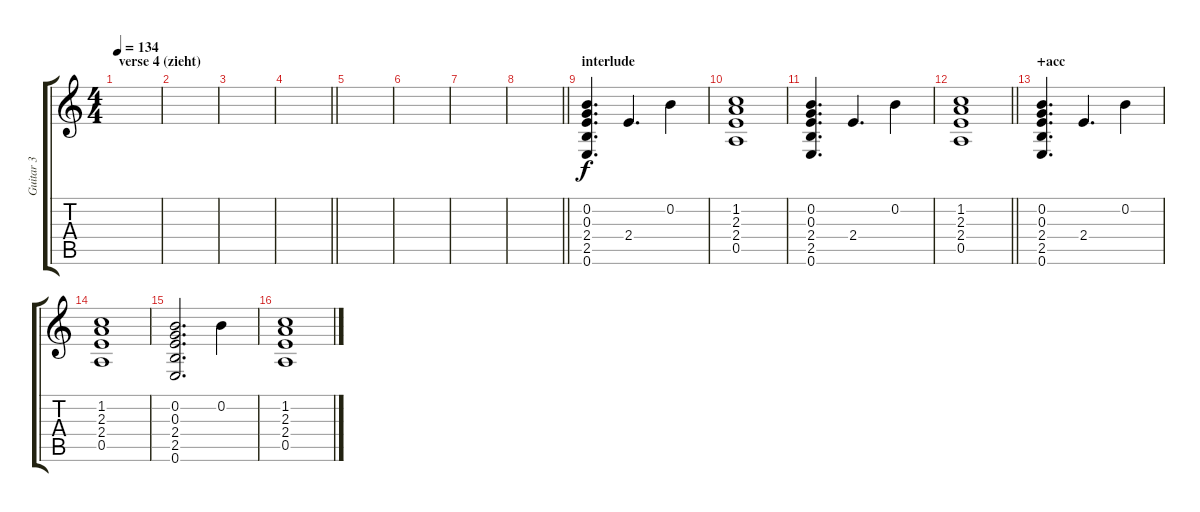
\track ("Guitar 3" "Guitar 3") {instrument acousticguitarnylon}
\staff {score tabs}
\tuning (E4 B3 G3 D3 A2 E2) {hide}
\ts (4 4)
\section ("" "verse 4 (zieht)")
\tempo 134
\clef g2
\ks c
|
|
|
\barLineRight lightlight
|
|
|
|
\barLineRight lightlight
|
\section ("" "interlude")
(0.2 0.3 2.4 2.5 0.6).4{d} 2.4.4{d} 0.2.4 |
(1.2 2.3 2.4 0.5).1 |
(0.2 0.3 2.4 2.5 0.6).4{d} 2.4.4{d} 0.2.4 |
\barLineRight lightlight
(1.2 2.3 2.4 0.5).1 |
\section ("" "+acc")
(0.2 0.3 2.4 2.5 0.6).4{d} 2.4.4{d} 0.2.4 |
(1.2 2.3 2.4 0.5).1 |
(0.2 0.3 2.4 2.5 0.6).2{d} 0.2.4 |
(1.2 2.3 2.4 0.5).1
